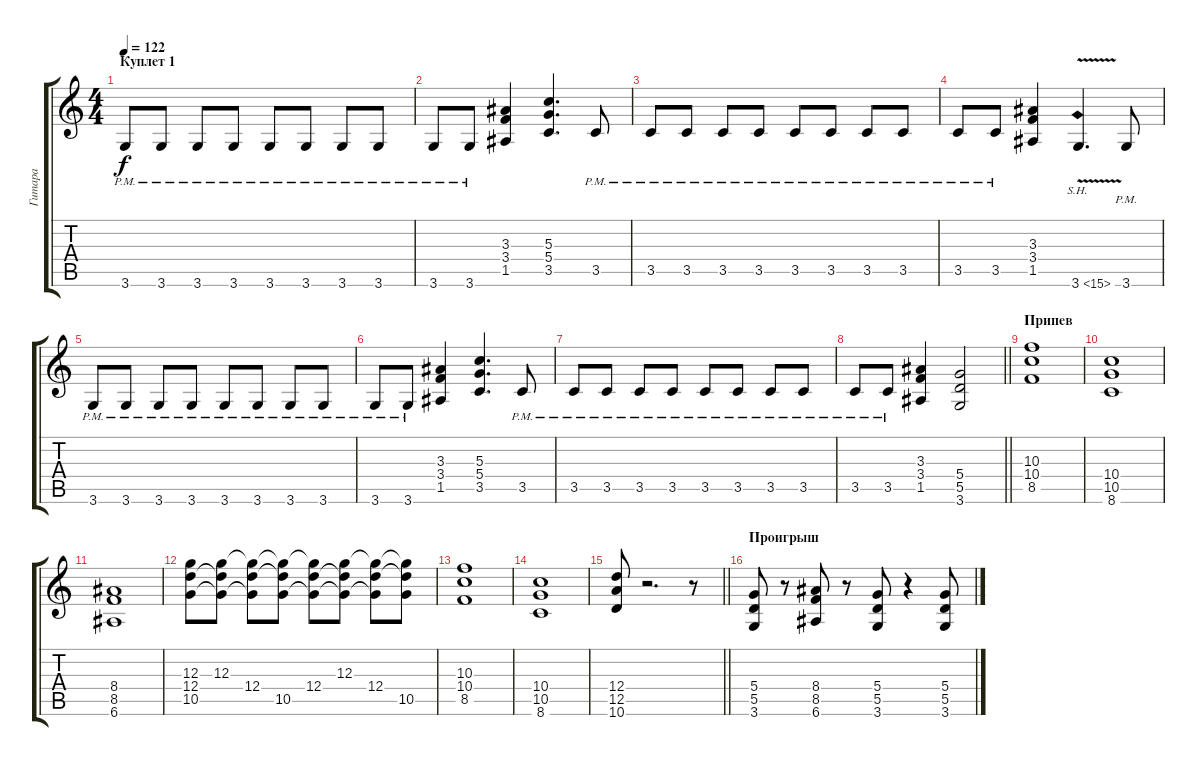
\track ("Гитара" "Гитара") {instrument overdrivenguitar}
\staff {score tabs}
\tuning (E4 B3 G3 D3 A2 E2) {hide}
\ts (4 4)
\section ("" "Куплет 1")
\tempo 122
\clef g2
\ks c
3.6{pm}.8{dy f} 3.6{pm}.8 3.6{pm}.8 3.6{pm}.8 3.6{pm}.8 3.6{pm}.8 3.6{pm}.8 3.6{pm}.8 |
3.6{pm}.8 3.6{pm}.8 (3.3 3.4 1.5).4 (5.3 5.4 3.5).4{d} 3.5{pm}.8 |
3.5{pm}.8 3.5{pm}.8 3.5{pm}.8 3.5{pm}.8 3.5{pm}.8 3.5{pm}.8 3.5{pm}.8 3.5{pm}.8 |
3.5{pm}.8 3.5{pm}.8 (3.3 3.4 1.5).4 3.6{sh 12 v}.4{d} 3.6{pm}.8 |
3.6{pm}.8 3.6{pm}.8 3.6{pm}.8 3.6{pm}.8 3.6{pm}.8 3.6{pm}.8 3.6{pm}.8 3.6{pm}.8 |
3.6{pm}.8 3.6{pm}.8 (3.3 3.4 1.5).4 (5.3 5.4 3.5).4{d} 3.5{pm}.8 |
3.5{pm}.8 3.5{pm}.8 3.5{pm}.8 3.5{pm}.8 3.5{pm}.8 3.5{pm}.8 3.5{pm}.8 3.5{pm}.8 |
\barLineRight lightlight
3.5{pm}.8 3.5{pm}.8 (3.3 3.4 1.5).4 (5.4 5.5 3.6).2 |
\section ("" "Припев")
(10.3 10.4 8.5).1 |
(10.4 10.5 8.6).1 |
(8.4 8.5 6.6).1 |
(12.3 12.4 10.5).8 (12.3 12.4{t} 10.5{t}).8 (12.3{t} 12.4 10.5{t}).8 (12.3{t} 12.4{t} 10.5).8 (12.3{t} 12.4 10.5{t}).8 (12.3 12.4{t} 10.5{t}).8 (12.3{t} 12.4 10.5{t}).8 (12.3{t} 12.4{t} 10.5).8 |
(10.3 10.4 8.5).1 |
(10.4 10.5 8.6).1 |
\barLineRight lightlight
(12.4 12.5 10.6).8 r.2{d} r.8 |
\section ("" "Проигрыш")
(5.4 5.5 3.6).8 r.8 (8.4 8.5 6.6).8 r.8 (5.4 5.5 3.6).8 r.4 (5.4 5.5 3.6).8
